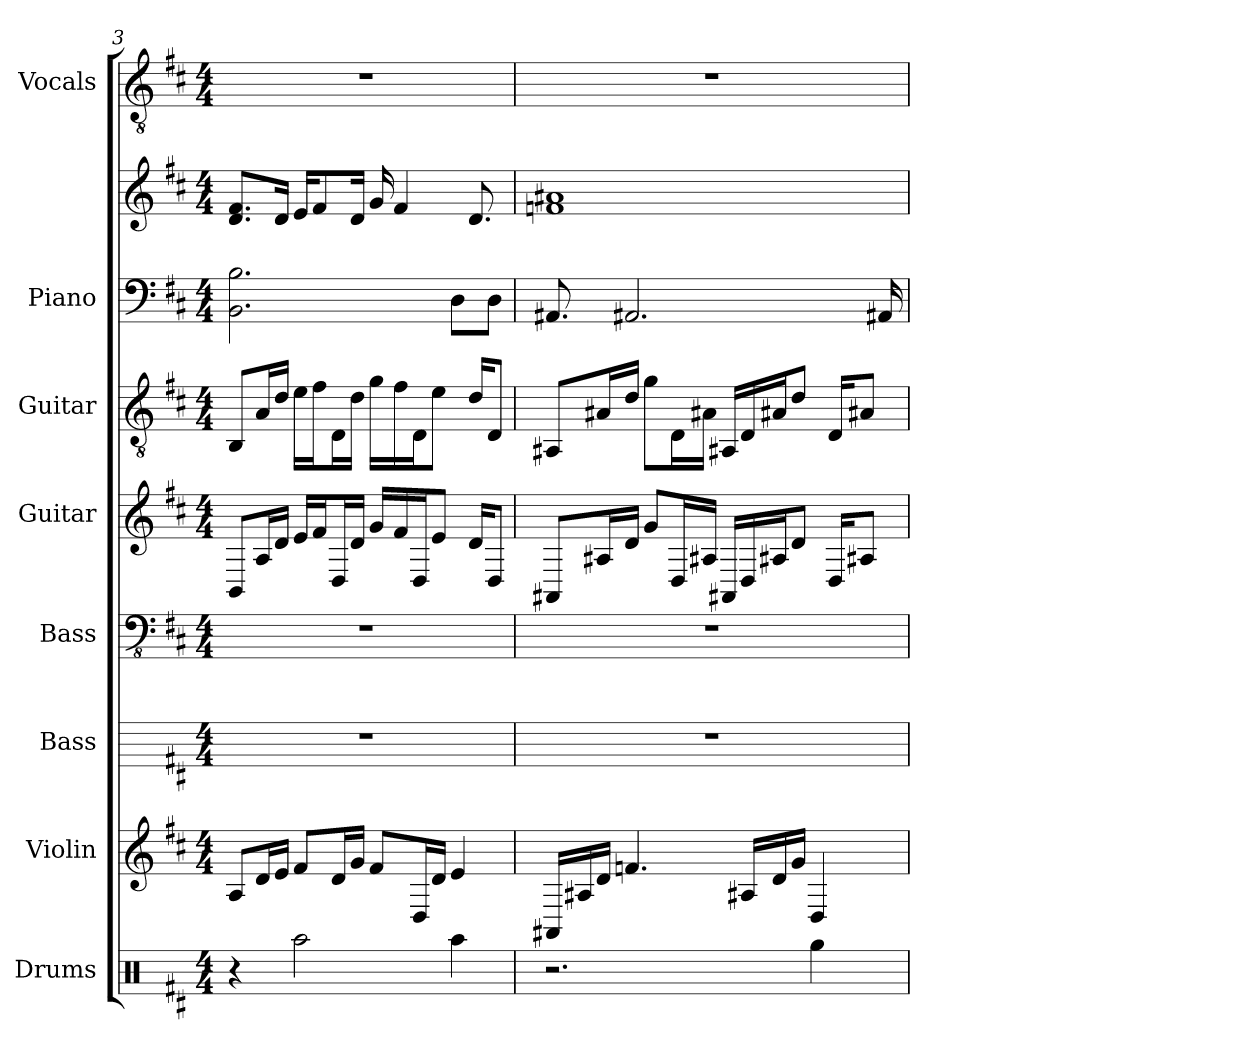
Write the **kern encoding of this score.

**kern	**kern	**kern	**kern	**kern	**kern	**kern	**kern	**kern
*part8	*part7	*part6	*part5	*part4	*part3	*part2	*part2	*part1
*staff9	*staff8	*staff7	*staff6	*staff5	*staff4	*staff3	*staff2	*staff1
*I"Drums	*I"Violin	*I"Bass	*I"Bass	*I"Guitar	*I"Guitar	*I"Piano	*	*I"Vocals
*clefX	*clefG2	*	*clefFv4	*	*clefGv2	*clefF4	*clefG2	*clefGv2
*k[f#c#]	*k[f#c#]	*k[f#c#]	*k[f#c#]	*k[f#c#]	*k[f#c#]	*k[f#c#]	*k[f#c#]	*k[f#c#]
*D:	*D:	*D:	*D:	*D:	*D:	*D:	*D:	*D:
*M4/4	*M4/4	*M4/4	*M4/4	*M4/4	*M4/4	*M4/4	*M4/4	*M4/4
=3	=3	=3	=3	=3	=3	=3	=3	=3
4r	8A/L	1r	1r	8BBL	8BB/L	2.BB 2.B	8.d/ 8.f#/L	1r
.	16d/L	.	.	16AL	16A/L	.	.	.
.	16e/JJ	.	.	16dJJ	16d/JJ	.	16d/Jk	.
2Raa	8f#/L	.	.	16eLL	16e\LL	.	16e/KL	.
.	.	.	.	16f#J	16f#\J	.	8f#/	.
.	16d/L	.	.	16DL	16D\L	.	.	.
.	16g/JJ	.	.	16dJJ	16d\JJ	.	16d/Jk	.
.	8f#/L	.	.	16gLL	16g\LL	.	16g	.
.	.	.	.	16f#J	16f#\J	.	4f#	.
.	16D/L	.	.	16DK	16D\K	.	.	.
.	16d/JJ	.	.	8eJ	8e\J	.	.	.
4Raa	4e	.	.	.	.	8D\L	.	.
.	.	.	.	16dKL	16d/KL	.	8.d	.
.	.	.	.	8DJ	8D/J	8D\J	.	.
=4	=4	=4	=4	=4	=4	=4	=4	=4
2.r	16AA#X/LL	1r	1r	8AA#XL	8AA#X/L	8.AA#X	1f 1a#X	1r
.	16A#X/	.	.	.	.	.	.	.
.	16d/JJ	.	.	16A#XL	16A#X/L	.	.	.
.	4.f	.	.	16dJJ	16d/JJ	2.AA#X	.	.
.	.	.	.	8gL	8g\L	.	.	.
.	.	.	.	16DL	16D\L	.	.	.
.	.	.	.	16A#XJJ	16A#X\JJ	.	.	.
.	.	.	.	16AA#XLL	16AA#X/LL	.	.	.
.	16A#X/LL	.	.	16DJ	16D/J	.	.	.
.	16d/	.	.	16A#XK	16A#X/K	.	.	.
.	16g/JJ	.	.	8dJ	8d/J	.	.	.
4Rgg	4D	.	.	.	.	.	.	.
.	.	.	.	16DKL	16D/KL	.	.	.
.	.	.	.	8A#XJ	8A#X/J	.	.	.
.	.	.	.	.	.	16AA#X	.	.
=	=	=	=	=	=	=	=	=
*-	*-	*-	*-	*-	*-	*-	*-	*-
